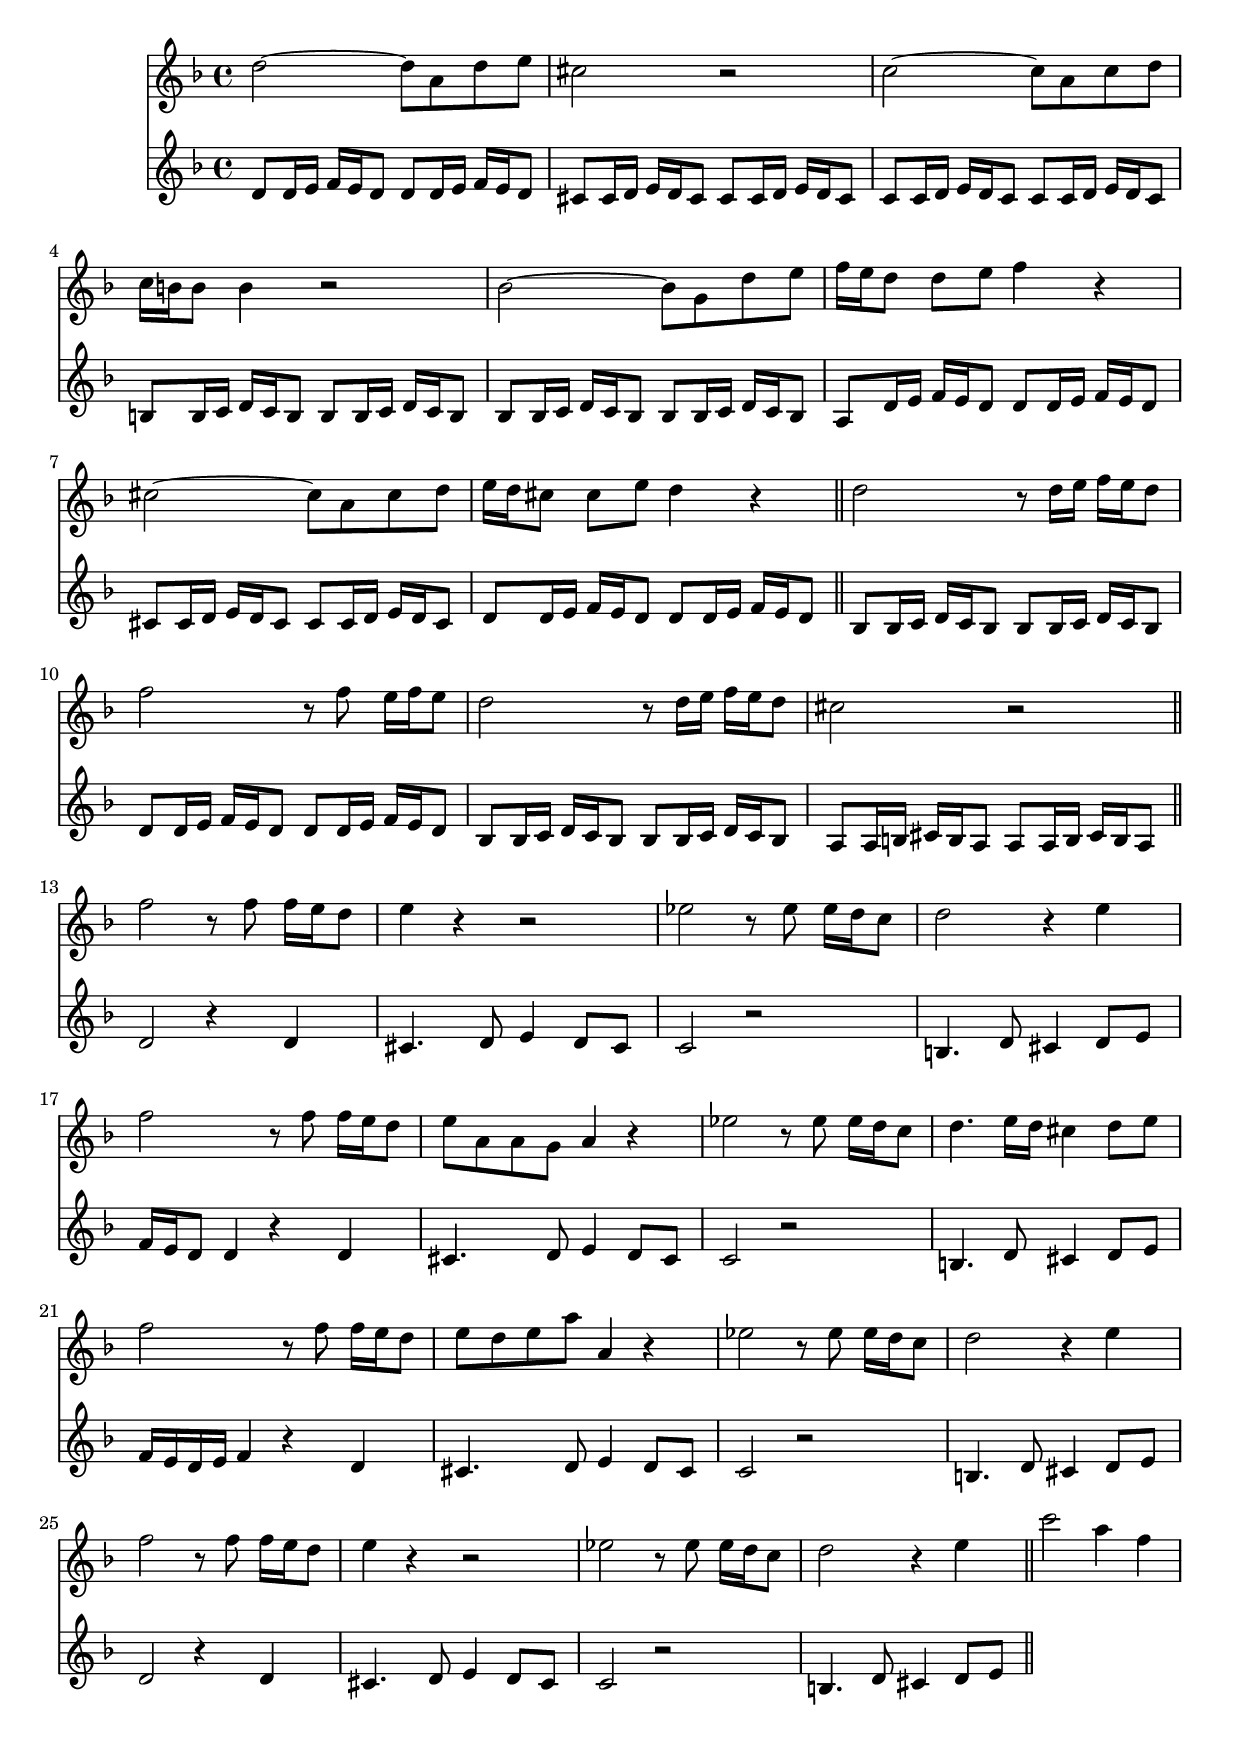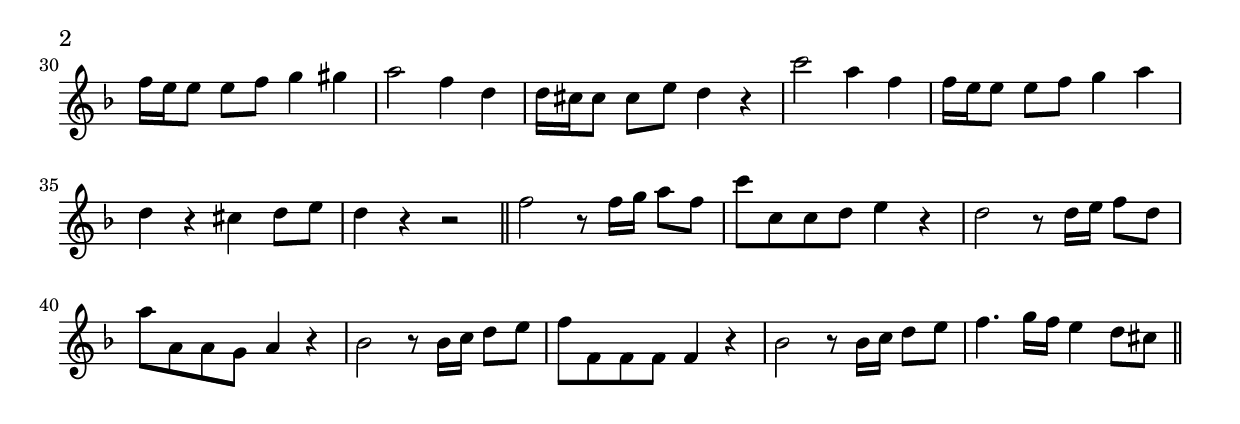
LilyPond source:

\version "2.22.1"

alice = \relative {
  d''2~ 8 a d e | cis2 r | c2~ 8 a c d | c16 b b8 b4 r2 |
  bes2~ 8 g d' e | f16 e d8 d e f4 r | cis2~ 8 a cis d | e16 d cis8 cis8 e d4 r \bar "||"
}
alice_accmpt = \relative {
  d'8 d16 e f e d8 d d16 e f e d8 | cis8 cis16 d e d cis8 cis cis16 d e d cis8 | c8 c16 d e d c8 c c16 d e d c8 | b8 b16 c d c b8 b b16 c d c b8 |
  bes8 bes16 c d c bes8 bes bes16 c d c bes8 | a8 d16 e f e d8 d d16 e f e d8 | cis8 cis16 d e d cis8 cis cis16 d e d cis8 | d8 d16 e f e d8 d d16 e f e d8 \bar "||"
}

bob = \relative {
  d''2 r8 d16 e f e d8 | f2 r8 f e16 f e8 | d2 r8 d16 e f e d8 | cis2 r \bar "||"
}
bob_accmpt = \relative {
  bes8 bes16 c d c bes8 bes bes16 c d c bes8 | d8 d16 e f e d8 d d16 e f e d8 | bes8 bes16 c d c bes8 bes bes16 c d c bes8 | a8 a16 b cis b a8 a a16 b cis b a8 \bar "||"
}

charly = \relative {
  f''2 r8 f f16 e d8 | e4 r r2 | ees2 r8 ees ees16 d c8 | d2 r4 e |
  f2 r8 f f16 e d8 | e a, a g a4 r | ees'2 r8 ees ees16 d c8 | d4. e16 d cis4 d8 e |
  f2 r8 f f16 e d8 | e d e a a,4 r | ees'2 r8 ees ees16 d c8 | d2 r4 e |
  f2 r8 f f16 e d8 | e4 r r2 | ees2 r8 ees ees16 d c8 | d2 r4 e \bar "||"
}
charly_accmpt = \relative {
  d'2 r4 d | cis4. d8 e4 d8 cis | c2 r | b4. d8 cis4 d8 e |
  f16 e d8 d4 r d | cis4. d8 e4 d8 cis | c2 r | b4. d8 cis4 d8 e |
  f16 e d e f4 r d | cis4. d8 e4 d8 cis | c2 r | b4. d8 cis4 d8 e |
  d2 r4 d | cis4. d8 e4 d8 cis | c2 r | b4. d8 cis4 d8 e \bar "||"
}

david = \relative {
  c'''2 a4 f | f16 e e8 e f g4 gis | a2 f4 d | d16 cis cis8 cis e d4 r |
  c'2 a4 f | f16 e e8 e f g4 a | d,4 r cis d8 e | d4 r r2 \bar "||"
}

edward = \relative {
  f''2 r8 f16 g a8 f | c' c, c d e4 r | d2 r8 d16 e f8 d | a' a, a g a4 r |
  bes2 r8 bes16 c d8 e | f f, f f f4 r | bes2 r8 bes16 c d8 e | f4. g16 f e4 d8 cis \bar "||"
}

% MAIN
{
  <<
    \new Staff {
      \clef "treble"
      \key d \minor
      \alice
      \bob
      \charly
      \david
      \edward
    }
    \new Staff {
      \clef "treble"
      \key d \minor
      \alice_accmpt
      \bob_accmpt
      \charly_accmpt
    }
  >>
}
